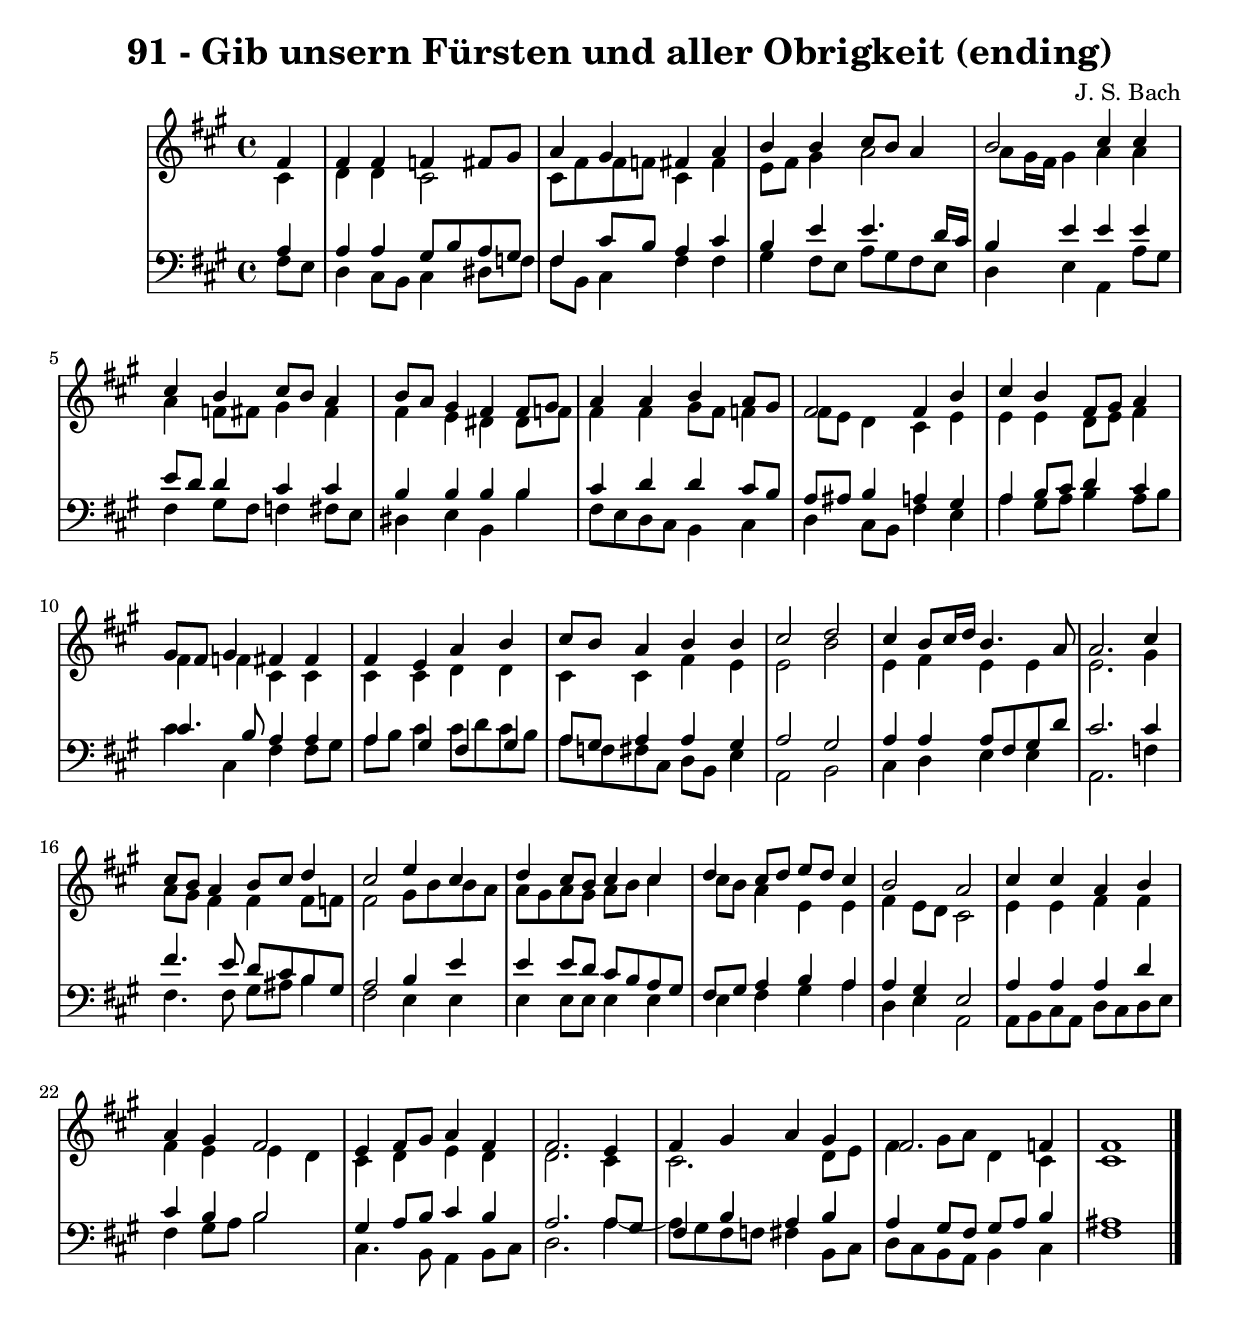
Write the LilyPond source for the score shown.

\version "2.10.33"

\header {
  title = "91 - Gib unsern Fürsten und aller Obrigkeit (ending)"
  composer = "J. S. Bach"
}


global = {
  \time 4/4
  \key fis \minor
}


soprano = \relative c' {
  \partial 4 fis4 
    fis4 fis4 f4 fis8 gis8 
  a4 gis4 fis4 a4 
  b4 b4 cis8 b8 a4 
  b2 cis4 cis4 
  cis4 b4 cis8 b8 a4   %5
  b8 a8 gis4 fis4 fis8 gis8 
  a4 a4 b4 a8 gis8 
  fis2 fis4 b4 
  cis4 b4 fis8 gis8 a4 
  gis8 fis8 gis4 fis4 fis4   %10
  fis4 e4 a4 b4 
  cis8 b8 a4 b4 b4 
  cis2 d2 
  cis4 b8 cis16 d16 b4. a8 
  a2. cis4   %15
  cis8 b8 a4 b8 cis8 d4 
  cis2 e4 cis4 
  d4 cis8 b8 cis4 cis4 
  d4 cis8 d8 e8 d8 cis4 
  b2 a2   %20
  cis4 cis4 a4 b4 
  a4 gis4 fis2 
  e4 fis8 gis8 a4 fis4 
  fis2. e4 
  fis4 gis4 a4 gis4   %25
  fis2. f4 
  fis1 
  
}

alto = \relative c' {
  \partial 4 cis4 
    d4 d4 cis2 
  cis8 fis8 fis8 f8 cis4 fis4 
  e8 fis8 gis4 a2 
  a8 gis16 fis16 gis4 a4 a4 
  a4 f8 fis8 gis4 fis4   %5
  fis4 e4 dis4 dis8 f8 
  fis4 fis4 gis8 fis8 f4 
  fis8 e8 d4 cis4 e4 
  e4 e4 d8 e8 fis4 
  fis4 f4 cis4 cis4   %10
  cis4 cis4 d4 d4 
  cis4 cis4 fis4 e4 
  e2 b'2 
  e,4 fis4 e4 e4 
  e2. gis4   %15
  a8 gis8 fis4 fis4 fis8 f8 
  fis2 gis8 b8 b8 a8 
  a8 gis8 a8 gis8 a8 b8 cis4 
  cis8 b8 a4 e4 e4 
  fis4 e8 d8 cis2   %20
  e4 e4 fis4 fis4 
  fis4 e4 e4 d4 
  cis4 d4 e4 d4 
  d2. cis4 
  cis2. d8 e8   %25
  fis4 gis8 a8 d,4 cis4 
  cis1 
  
}

tenor = \relative c' {
  \partial 4 a4 
    a4 a4 gis8 b8 a8 gis8 
  fis4 cis'8 b8 a4 cis4 
  b4 e4 e4. d16 cis16 
  b4 e4 e4 e4 
  e8 d8 d4 cis4 cis4   %5
  b4 b4 b4 b4 
  cis4 d4 d4 cis8 b8 
  a8 ais8 b4 a4 gis4 
  a4 b8 cis8 d4 cis4 
  cis4. b8 a4 a4   %10
  a4 gis4 fis4 gis4 
  a8 gis8 a4 a4 gis4 
  a2 gis2 
  a4 a4 a8 fis8 gis8 d'8 
  cis2. cis4   %15
  fis4. e8 d8 cis8 b8 gis8 
  a2 b4 e4 
  e4 e8 d8 cis8 b8 a8 gis8 
  fis8 gis8 a4 b4 a4 
  a4 gis4 e2   %20
  a4 a4 a4 d4 
  cis4 b4 b2 
  gis4 a8 b8 cis4 b4 
  a2. a8 gis8 
  fis4 b4 a4 b4   %25
  a4 gis8 fis8 gis8 a8 b4 
  ais1 
  
}

baixo = \relative c {
  \partial 4 fis8  e8 
    d4 cis8 b8 cis4 dis8 f8 
  fis8 b,8 cis4 fis4 fis4 
  gis4 fis8 e8 a8 gis8 fis8 e8 
  d4 e4 a,4 a'8 gis8 
  fis4 gis8 fis8 f4 fis8 e8   %5
  dis4 e4 b4 b'4 
  fis8 e8 d8 cis8 b4 cis4 
  d4 cis8 b8 fis'4 e4 
  a4 gis8 a8 b4 a8 b8 
  cis4 cis,4 fis4 fis8 gis8   %10
  a8 b8 cis4 cis8 d8 cis8 b8 
  a8 f8 fis8 cis8 d8 b8 e4 
  a,2 b2 
  cis4 d4 e4 e4 
  a,2. f'4   %15
  fis4. fis8 gis8 ais8 b4 
  fis2 e4 e4 
  e4 e8 e8 e4 e4 
  e4 fis4 gis4 a4 
  d,4 e4 a,2   %20
  a8 b8 cis8 a8 d8 cis8 d8 e8 
  fis4 gis8 a8 b2 
  cis,4. b8 a4 b8 cis8 
  d2. a'4~ 
  a8 gis8 fis8 f8 fis4 b,8 cis8   %25
  d8 cis8 b8 a8 b4 cis4 
  fis1 
  
}

\score {
  <<
    \new StaffGroup <<
      \override StaffGroup.SystemStartBracket #'style = #'line 
      \new Staff {
        <<
          \global
          \new Voice = "soprano" { \voiceOne \soprano }
          \new Voice = "alto" { \voiceTwo \alto }
        >>
      }
      \new Staff {
        <<
          \global
          \clef "bass"
          \new Voice = "tenor" {\voiceOne \tenor }
          \new Voice = "baixo" { \voiceTwo \baixo \bar "|."}
        >>
      }
    >>
  >>
  \layout {}
  \midi {}
}